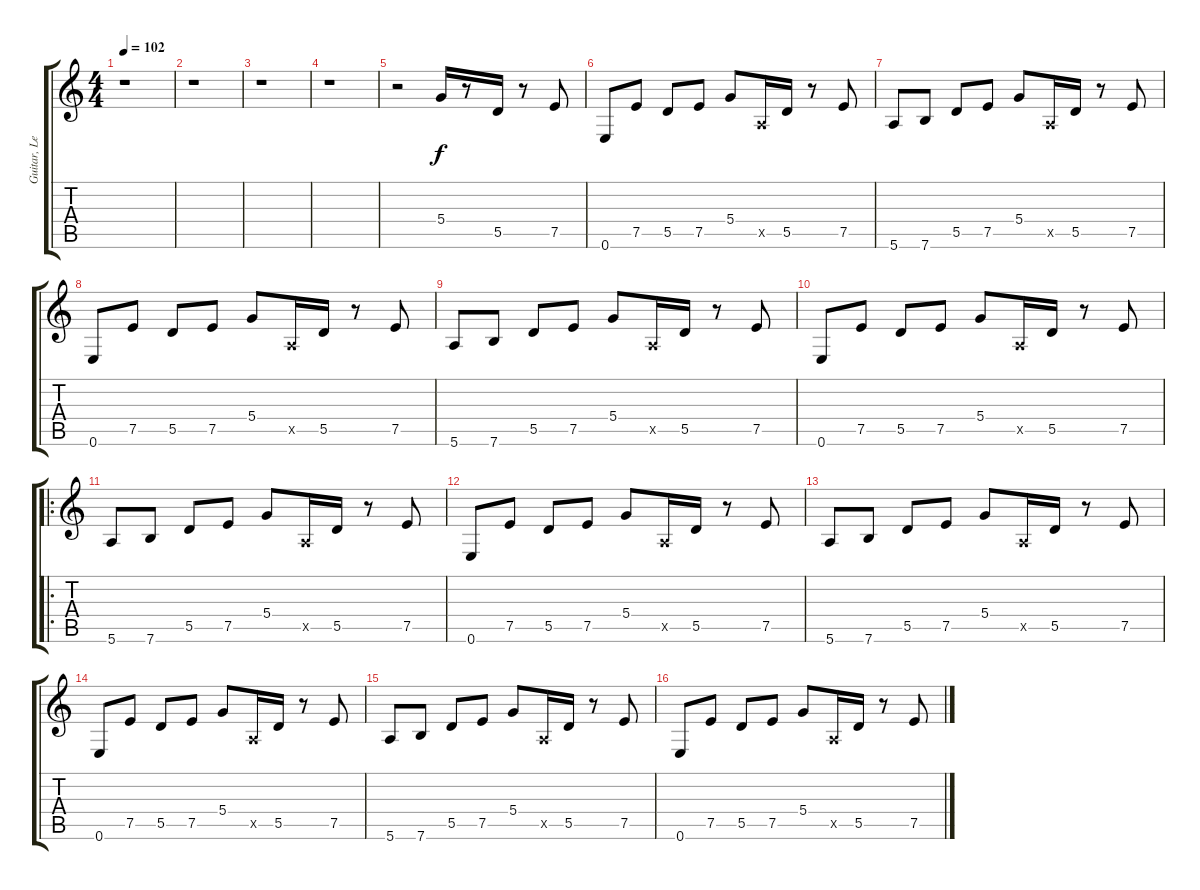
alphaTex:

\track ("Guitar, Lead" "Guitar, Le") {instrument overdrivenguitar}
\staff {score tabs}
\tuning (E4 B3 G3 D3 A2 E2) {hide}
\ts (4 4)
\tempo 102
\clef g2
\ks c
r.1{dy f instrument overdrivenguitar} |
r.1 |
r.1 |
r.1 |
r.2 5.4.16 r.8 5.5.16 r.8 7.5.8 |
0.6.8 7.5.8 5.5.8 7.5.8 5.4.8 0.5{x}.16 5.5.16 r.8 7.5.8 |
5.6.8 7.6.8 5.5.8 7.5.8 5.4.8 0.5{x}.16 5.5.16 r.8 7.5.8 |
0.6.8 7.5.8 5.5.8 7.5.8 5.4.8 0.5{x}.16 5.5.16 r.8 7.5.8 |
5.6.8 7.6.8 5.5.8 7.5.8 5.4.8 0.5{x}.16 5.5.16 r.8 7.5.8 |
0.6.8 7.5.8 5.5.8 7.5.8 5.4.8 0.5{x}.16 5.5.16 r.8 7.5.8 |
\ro
5.6.8 7.6.8 5.5.8 7.5.8 5.4.8 0.5{x}.16 5.5.16 r.8 7.5.8 |
0.6.8 7.5.8 5.5.8 7.5.8 5.4.8 0.5{x}.16 5.5.16 r.8 7.5.8 |
5.6.8 7.6.8 5.5.8 7.5.8 5.4.8 0.5{x}.16 5.5.16 r.8 7.5.8 |
0.6.8 7.5.8 5.5.8 7.5.8 5.4.8 0.5{x}.16 5.5.16 r.8 7.5.8 |
5.6.8 7.6.8 5.5.8 7.5.8 5.4.8 0.5{x}.16 5.5.16 r.8 7.5.8 |
0.6.8 7.5.8 5.5.8 7.5.8 5.4.8 0.5{x}.16 5.5.16 r.8 7.5.8
